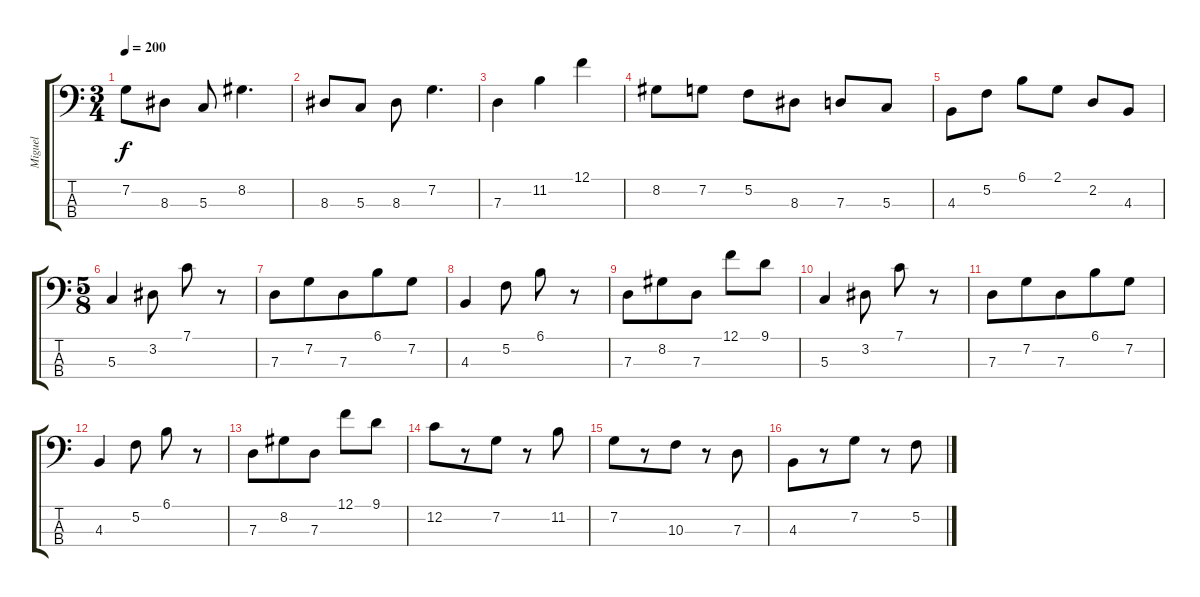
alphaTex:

\track ("Miguel" "Miguel") {instrument electricbassfinger}
\staff {score tabs}
\tuning (F2 C2 G1 C1) {hide}
\ts (3 4)
\tempo 200
\clef f4
\ks c
7.2.8{dy f} 8.3.8 5.3.8 8.2.4{d} |
8.3.8 5.3.8 8.3.8 7.2.4{d} |
7.3.4 11.2.4 12.1.4 |
8.2.8 7.2.8 5.2.8{beam merge} 8.3.8 7.3.8 5.3.8 |
4.3.8 5.2.8 6.1.8 2.1.8 2.2.8 4.3.8 |
\ts (5 8)
5.3.4 3.2.8 7.1.8 r.8 |
7.3.8{beam merge} 7.2.8{beam merge} 7.3.8{beam merge} 6.1.8 7.2.8 |
4.3.4 5.2.8 6.1.8{beam merge} r.8 |
7.3.8 8.2.8 7.3.8 12.1.8 9.1.8 |
5.3.4 3.2.8 7.1.8 r.8 |
7.3.8{beam merge} 7.2.8{beam merge} 7.3.8{beam merge} 6.1.8 7.2.8 |
4.3.4 5.2.8 6.1.8{beam merge} r.8 |
7.3.8 8.2.8 7.3.8 12.1.8 9.1.8 |
12.2.8 r.8 7.2.8 r.8{beam merge} 11.2.8 |
7.2.8 r.8 10.3.8 r.8 7.3.8 |
4.3.8 r.8 7.2.8 r.8{beam merge} 5.2.8
